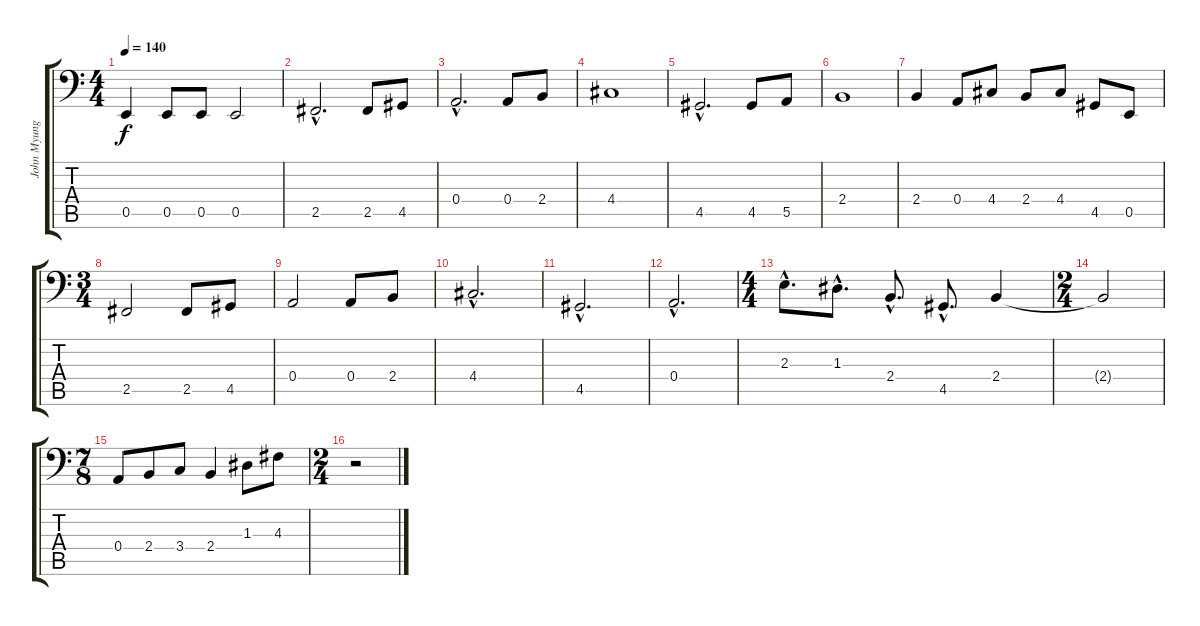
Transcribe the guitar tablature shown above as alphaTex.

\track ("John Myung - 6 Strings Bass" "John Myung") {instrument electricbassfinger}
\staff {score tabs}
\tuning (C3 G2 D2 A1 E1 B0) {hide}
\ts (4 4)
\tempo 140
\clef f4
\ks c
0.5{t}.4{dy f} 0.5.8 0.5.8 0.5.2 |
2.5{hac}.2{d} 2.5.8 4.5.8 |
0.4{hac}.2{d} 0.4.8 2.4.8 |
4.4.1 |
4.5{hac}.2{d} 4.5.8 5.5.8 |
2.4.1 |
2.4.4 0.4.8 4.4.8 2.4.8 4.4.8 4.5.8 0.5.8 |
\ts (3 4)
2.5.2 2.5.8 4.5.8 |
0.4.2 0.4.8 2.4.8 |
4.4{hac}.2{d} |
4.5{hac}.2{d} |
0.4{hac}.2{d} |
\ts (4 4)
2.3{hac}.8{d} 1.3{hac}.8{d} 2.4{hac}.8{d} 4.5{hac}.8{d} 2.4.4 |
\ts (2 4)
2.4{t}.2 |
\ts (7 8)
0.4.8 2.4.8 3.4.8 2.4.4 1.3.8 4.3.8 |
\ts (2 4)
r.2
